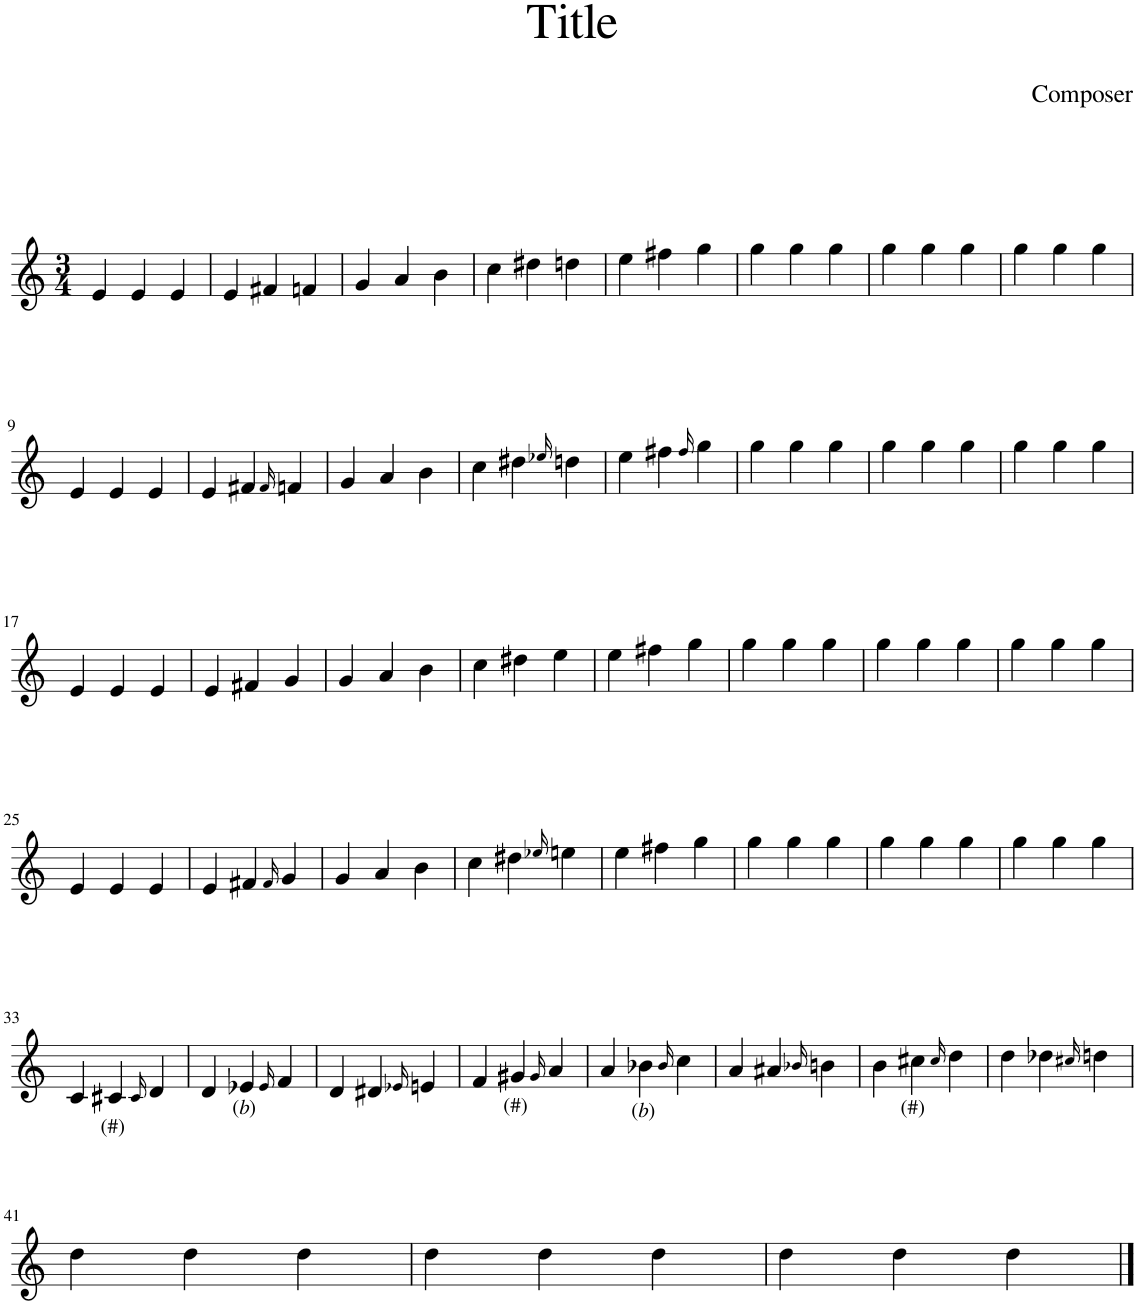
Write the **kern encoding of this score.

**kern
*part1
*staff1
*I"Piano
*I'Pno.
*clefG2
*k[]
*M3/4
=1
4e/
4e/
4e/
=2
4e/
4f#X/
4fn/
=3
4g/
4a/
4b\
=4
4cc\
4dd#X\
4ddn\
=5
4ee\
4ff#X\
4gg\
=6
4gg\
4gg\
4gg\
=7
4gg\
4gg\
4gg\
=8
4gg\
4gg\
4gg\
!!LO:LB:g=z
=9
4e/
4e/
4e/
=10
4e/
4f#X/
16qf#/
4fn/
=11
4g/
4a/
4b\
=12
4cc\
4dd#X\
16qee-X/
4ddn\
=13
4ee\
4ff#X\
16qff#/
4gg\
=14
4gg\
4gg\
4gg\
=15
4gg\
4gg\
4gg\
=16
4gg\
4gg\
4gg\
!!LO:LB:g=z
=17
4e/
4e/
4e/
=18
4e/
4f#X/
4g/
=19
4g/
4a/
4b\
=20
4cc\
4dd#X\
4ee\
=21
4ee\
4ff#X\
4gg\
=22
4gg\
4gg\
4gg\
=23
4gg\
4gg\
4gg\
=24
4gg\
4gg\
4gg\
!!LO:LB:g=z
=25
4e/
4e/
4e/
=26
4e/
4f#X/
16qf#/
4g/
=27
4g/
4a/
4b\
=28
4cc\
4dd#X\
16qee-X/
4een\
=29
4ee\
4ff#X\
4gg\
=30
4gg\
4gg\
4gg\
=31
4gg\
4gg\
4gg\
=32
4gg\
4gg\
4gg\
!!LO:LB:g=z
=33
4c/
!LO:TX:b:t=(#)
4c#X/
16qc#/
4d/
=34
4d/
!LO:TX:b:t=(
!LO:TX:b:i:t=b
!LO:TX:b:t=)
4e-X/
16qe-/
4f/
=35
4d/
4d#X/
16qe-X/
4en/
=36
4f/
!LO:TX:b:t=(#)
4g#X/
16qg#/
4a/
=37
4a/
!LO:TX:b:t=(
!LO:TX:b:i:t=b
!LO:TX:b:t=)
4b-X\
16qb-/
4cc\
=38
4a/
4a#X/
16qb-X/
4bn\
=39
4b\
!LO:TX:b:t=(#)
4cc#X\
16qcc#/
4dd\
=40
4dd\
4dd-X\
16qcc#X/
4ddn\
!!LO:LB:g=z
=41
4dd\
4dd\
4dd\
=42
4dd\
4dd\
4dd\
=43
4dd\
4dd\
4dd\
==
*-
